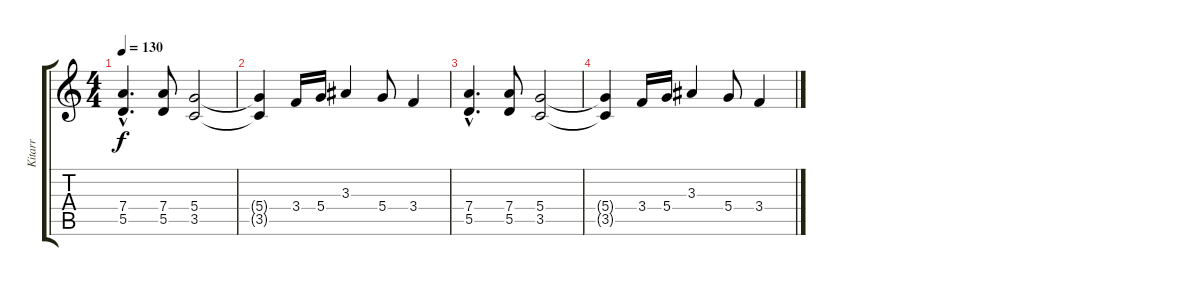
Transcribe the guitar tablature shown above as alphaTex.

\track ("Kitarr" "Kitarr") {instrument overdrivenguitar}
\staff {score tabs}
\tuning (E4 B3 G3 D3 A2 E2) {hide}
\ts (4 4)
\tempo 130
\clef g2
\ks c
(7.4{hac} 5.5{hac}).4{d dy f volume 0} (7.4 5.5).8 (5.4 3.5).2 |
(5.4{t} 3.5{t}).4 3.4.16 5.4.16 3.3.4 5.4.8 3.4.4 |
(7.4{hac} 5.5{hac}).4{d} (7.4 5.5).8 (5.4 3.5).2 |
(5.4{t} 3.5{t}).4 3.4.16 5.4.16 3.3.4 5.4.8 3.4.4
